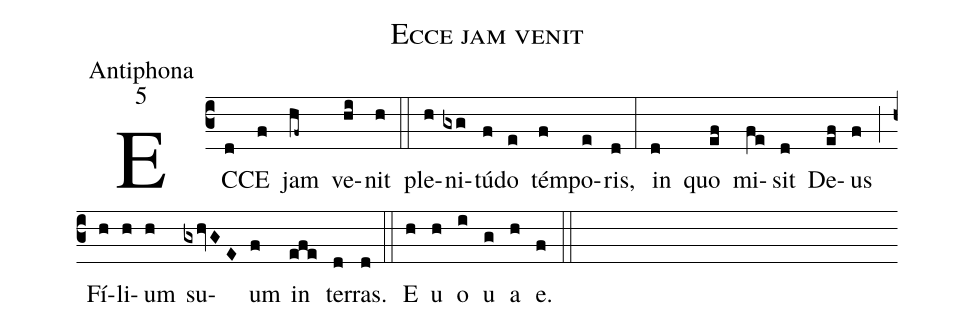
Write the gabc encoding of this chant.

name:Ecce jam venit;
office-part:Antiphona;
mode:5;
%%
(c3) EC(d)CE(f) jam(hf~) ve(hi)nit(h) (::) ple(h)ni(gxg)tú(f)do(e) tém(f)po(e)ris,(d) (:) in(d) quo(ef) mi(fe)sit(d) De(ef)us(f) (;) Fí(h)li(h)um(h) su(gxhvG//E)um(f) in(efe) ter(d)ras.(d) (::) E(h) u(h) o(i) u(g) a(h) e.(f) (::)
